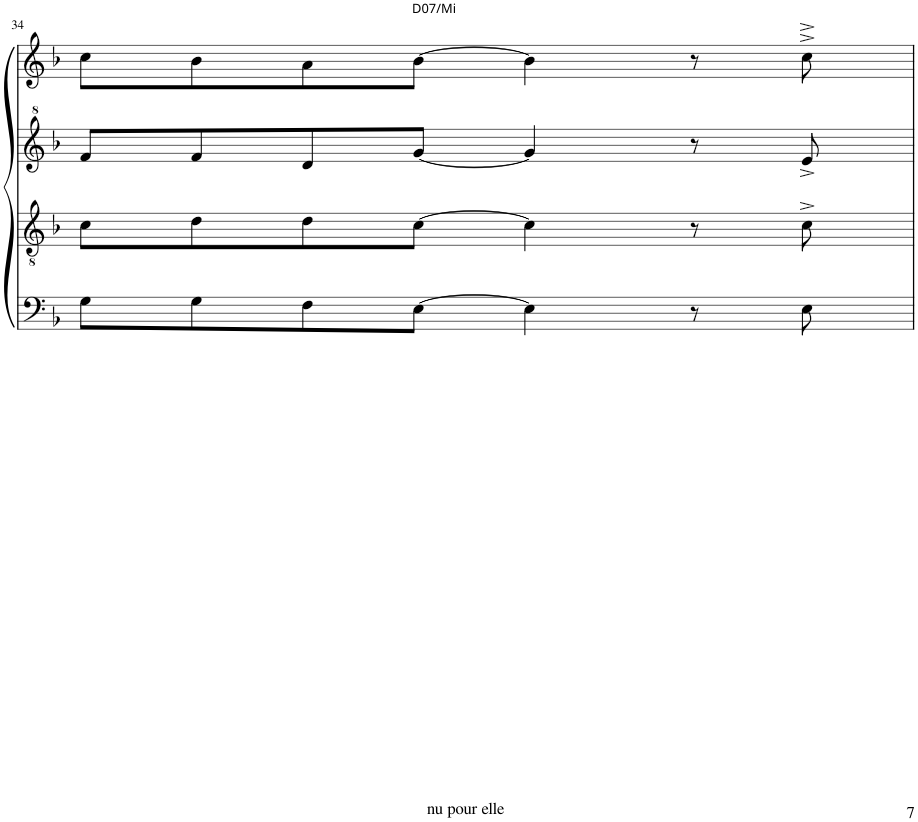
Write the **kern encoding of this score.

**kern	**kern	**kern	**kern
*part1	*part1	*part1	*part1
*staff4	*staff3	*staff2	*staff1
!!LO:PB:g=z
*clefF4	*clefGv2	*clefG^2	*clefG2
*k[b-]	*k[b-]	*k[b-]	*k[b-]
*M2/2	*M2/2	*M2/2	*M2/2
=34	=34	=34	=34
8G\L	8c\L	8ff/L	8cc\L
8G\	8d\	8ff/	8b-\
8F\	8d\	8dd/	8a\
!	!	!	!LO:TX:a:t=D07/Mi
[8E\J	[8c\J	[8gg/J	[8b-\J
4E\]	4c\]	4gg/]	4b-\]
8r	8r	8r	8r
8E\	8c^\	8ee^/	8cc^^\
=	=	=	=
*-	*-	*-	*-
